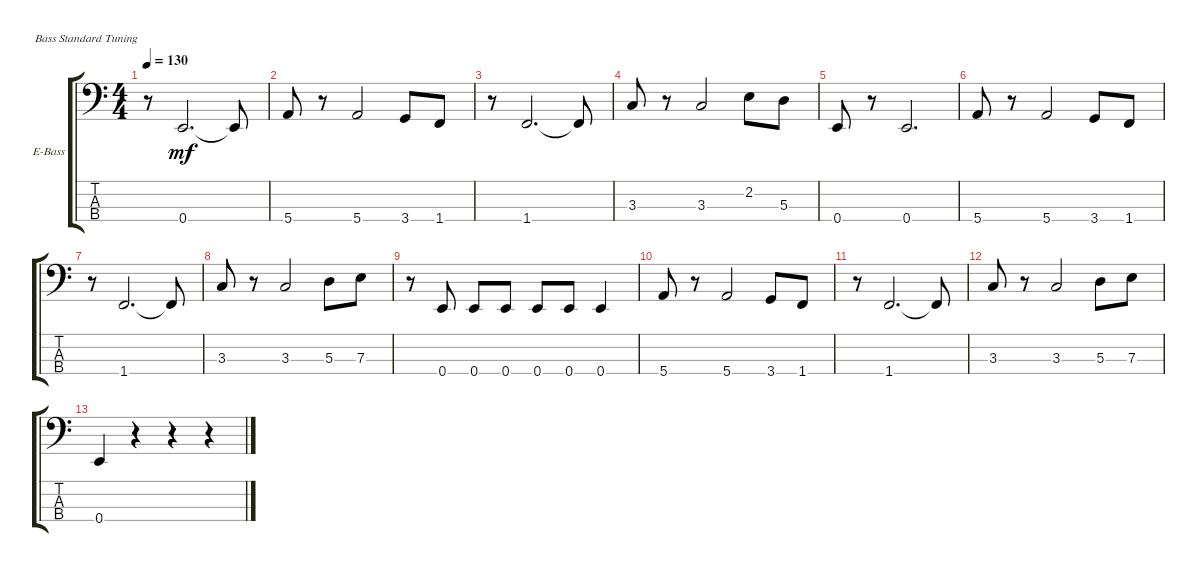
\defaultSystemsLayout 4
\bracketExtendMode groupsimilarinstruments
\firstSystemTrackNameOrientation horizontal
\otherSystemsTrackNameOrientation horizontal
\track ("Electric Bass" "E-Bass") {instrument electricbassfinger}
\staff {score tabs}
\tuning (G2 D2 A1 E1)
\ts (4 4)
\tempo 130
\clef f4
\scale
0.333333
\ks c
r.8{dy mf} 0.4.2{d} 0.4{t}.8 |
\scale
0.333333 5.4.8 r.8 5.4.2 3.4.8 1.4.8 |
\scale
0.333333 r.8 1.4.2{d} 1.4{t}.8 |
\scale
0.333333 3.3.8 r.8 3.3.2 2.2.8 5.3.8 |
\scale
0.333333 0.4.8 r.8 0.4.2{d} |
\scale
0.333333 5.4.8 r.8 5.4.2 3.4.8 1.4.8 |
\scale
0.333333 r.8 1.4.2{d} 1.4{t}.8 |
\scale
0.333333 3.3.8 r.8 3.3.2 5.3.8 7.3.8 |
\scale
0.333333 r.8 0.4.8 0.4.8 0.4.8 0.4.8 0.4.8 0.4.4 |
\scale
0.333333 5.4.8 r.8 5.4.2 3.4.8 1.4.8 |
\scale
0.333333 r.8 1.4.2{d} 1.4{t}.8 |
\scale
0.333333 3.3.8 r.8 3.3.2 5.3.8 7.3.8 |
\scale
0.333333 0.4.4 r.4 r.4 r.4 |
\scale
0.333333 |
\scale
0.333333
